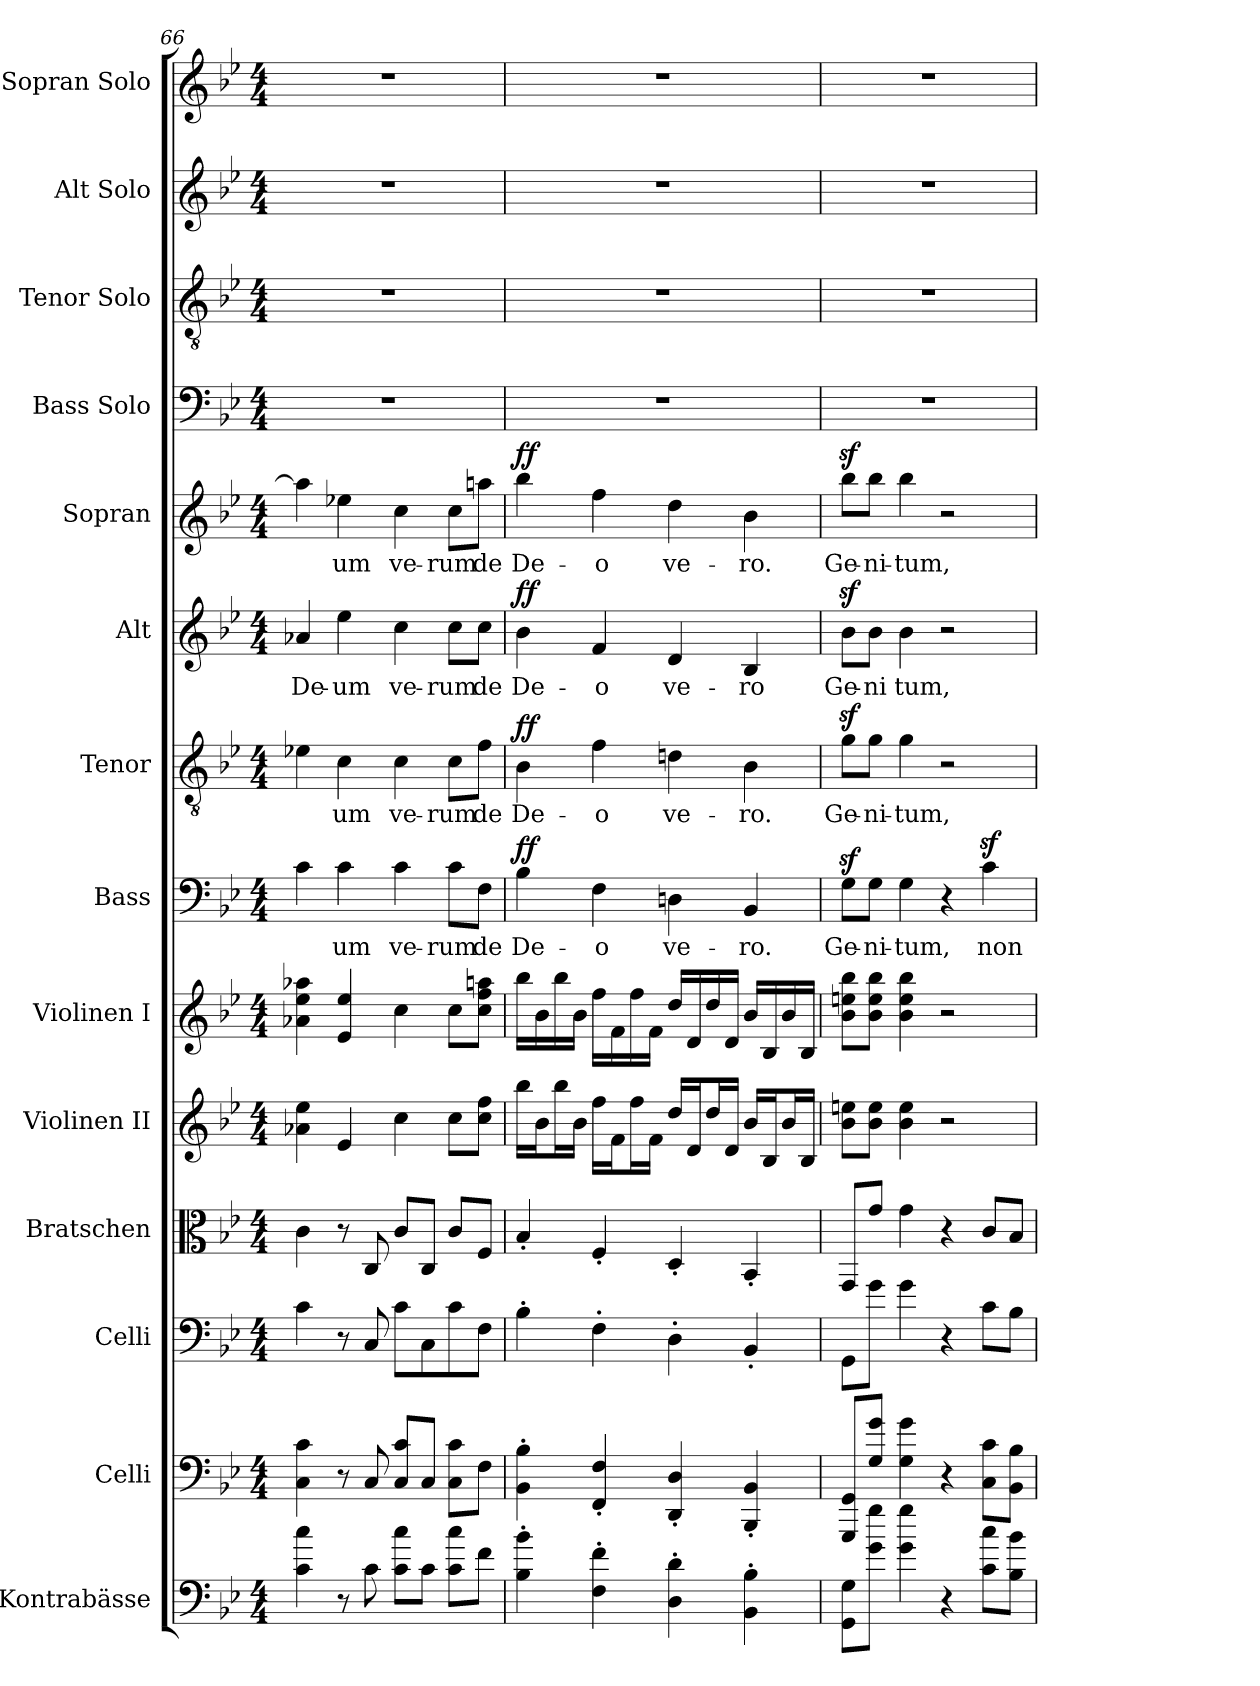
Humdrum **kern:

**kern	**kern	**kern	**kern	**kern	**kern	**kern	**text	**dynam	**kern	**text	**dynam	**kern	**text	**dynam	**kern	**text	**dynam	**kern	**kern	**kern	**kern
*part14	*part13	*part12	*part11	*part10	*part9	*part8	*part8	*part8	*part7	*part7	*part7	*part6	*part6	*part6	*part5	*part5	*part5	*part4	*part3	*part2	*part1
*staff14	*staff13	*staff12	*staff11	*staff10	*staff9	*staff8	*staff8	*staff8	*staff7	*staff7	*staff7	*staff6	*staff6	*staff6	*staff5	*staff5	*staff5	*staff4	*staff3	*staff2	*staff1
*I"Kontrabässe	*I"Celli	*I"Celli	*I"Bratschen	*I"Violinen II	*I"Violinen I	*I"Bass	*	*	*I"Tenor	*	*	*I"Alt	*	*	*I"Sopran	*	*	*I"Bass Solo	*I"Tenor Solo	*I"Alt Solo	*I"Sopran Solo
*	*I'Cl.	*	*	*	*I'Vl.	*I'B.	*	*	*I'T.	*	*	*I'A.	*	*	*I'S.	*	*	*I'B.S.	*I'T.S.	*I'A.S.	*I'S.S.
!!LO:PB:g=z
*clefF4	*clefF4	*clefF4	*clefC3	*clefG2	*clefG2	*clefF4	*	*	*clefGv2	*	*	*clefG2	*	*	*clefG2	*	*	*clefF4	*clefGv2	*clefG2	*clefG2
*ITrd7c12	*	*	*	*	*	*	*	*	*	*	*	*	*	*	*	*	*	*	*	*	*
*k[b-e-]	*k[b-e-]	*k[b-e-]	*k[b-e-]	*k[b-e-]	*k[b-e-]	*k[b-e-]	*	*	*k[b-e-]	*	*	*k[b-e-]	*	*	*k[b-e-]	*	*	*k[b-e-]	*k[b-e-]	*k[b-e-]	*k[b-e-]
*B-:	*B-:	*B-:	*B-:	*B-:	*B-:	*B-:	*	*	*B-:	*	*	*B-:	*	*	*B-:	*	*	*B-:	*B-:	*B-:	*B-:
*M4/4	*M4/4	*M4/4	*M4/4	*M4/4	*M4/4	*M4/4	*	*	*M4/4	*	*	*M4/4	*	*	*M4/4	*	*	*M4/4	*M4/4	*M4/4	*M4/4
=66	=66	=66	=66	=66	=66	=66	=66	=66	=66	=66	=66	=66	=66	=66	=66	=66	=66	=66	=66	=66	=66
!	!	!	!	!	!	!	!	!	!	!	!	!	!LO:LY:b	!	!	!	!	!	!	!	!
4C\ 4c\	4C\ 4c\	4c\	4c\	4a-X\ 4ee-\	4a-X\ 4ee-\ 4aa-X\	4c\	.	.	4e-X\	.	.	4a-X/	-De-	.	4aa-\]	.	.	1r	1r	1r	1r
!	!	!	!	!	!	!	!LO:LY:b	!	!	!LO:LY:b	!	!	!LO:LY:b	!	!	!LO:LY:b	!	!	!	!	!
8r	8r	8r	8r	4e-/	4e-/ 4ee-/	4c\	um	.	4c\	um	.	4ee-\	um	.	4ee-X\	um	.	.	.	.	.
8C\	8C/	8C/	8C/	.	.	.	.	.	.	.	.	.	.	.	.	.	.	.	.	.	.
!	!	!	!	!	!	!	!LO:LY:b	!	!	!LO:LY:b	!	!	!LO:LY:b	!	!	!LO:LY:b	!	!	!	!	!
8C\ 8c\L	8C/ 8c/L	8c\L	8c/L	4cc\	4cc\	4c\	-ve-	.	4c\	-ve-	.	4cc\	-ve-	.	4cc\	-ve-	.	.	.	.	.
8C\J	8C/J	8C\	8C/J	.	.	.	.	.	.	.	.	.	.	.	.	.	.	.	.	.	.
!	!	!	!	!	!	!	!LO:LY:b	!	!	!LO:LY:b	!	!	!LO:LY:b	!	!	!LO:LY:b	!	!	!	!	!
8C\ 8c\L	8C\ 8c\L	8c\	8c/L	8cc\L	8cc\L	8c\L	rum	.	8c\L	rum	.	8cc\L	rum	.	8cc\L	rum	.	.	.	.	.
!	!	!	!	!	!	!	!LO:LY:b	!	!	!LO:LY:b	!	!	!LO:LY:b	!	!	!LO:LY:b	!	!	!	!	!
8F\J	8F\J	8F\J	8F/J	8cc\ 8ff\J	8cc\ 8ff\ 8aan\J	8F\J	de	.	8f\J	de	.	8cc\J	de	.	8aan\J	de	.	.	.	.	.
=67	=67	=67	=67	=67	=67	=67	=67	=67	=67	=67	=67	=67	=67	=67	=67	=67	=67	=67	=67	=67	=67
!	!	!	!	!	!	!	!LO:LY:b	!LO:DY:a	!	!LO:LY:b	!LO:DY:a	!	!LO:LY:b	!LO:DY:a	!	!LO:LY:b	!LO:DY:a	!	!	!	!
4BB-\' 4B-\'	4BB-\' 4B-\'	4B-'\	4B-'/	16bb-\LL	16bb-\LL	4B-\	-De-	ff	4B-\	-De-	ff	4b-\	-De-	ff	4bb-\	-De-	ff	1r	1r	1r	1r
.	.	.	.	16b-\J	16b-\	.	.	.	.	.	.	.	.	.	.	.	.	.	.	.	.
.	.	.	.	16bb-\L	16bb-\	.	.	.	.	.	.	.	.	.	.	.	.	.	.	.	.
.	.	.	.	16b-\JJ	16b-\JJ	.	.	.	.	.	.	.	.	.	.	.	.	.	.	.	.
!	!	!	!	!	!	!	!LO:LY:b	!	!	!LO:LY:b	!	!	!LO:LY:b	!	!	!LO:LY:b	!	!	!	!	!
4FF\' 4F\'	4FF/' 4F/'	4F'\	4F'/	16ff\LL	16ff\LL	4F\	o	.	4f\	o	.	4f/	o	.	4ff\	o	.	.	.	.	.
.	.	.	.	16f\J	16f\	.	.	.	.	.	.	.	.	.	.	.	.	.	.	.	.
.	.	.	.	16ff\L	16ff\	.	.	.	.	.	.	.	.	.	.	.	.	.	.	.	.
.	.	.	.	16f\JJ	16f\JJ	.	.	.	.	.	.	.	.	.	.	.	.	.	.	.	.
!	!	!	!	!	!	!	!LO:LY:b	!	!	!LO:LY:b	!	!	!LO:LY:b	!	!	!LO:LY:b	!	!	!	!	!
4DD\' 4D\'	4DD/' 4D/'	4D'\	4D'/	16dd/LL	16dd/LL	4Dn\	-ve-	.	4dn\	-ve-	.	4d/	-ve-	.	4dd\	-ve-	.	.	.	.	.
.	.	.	.	16d/J	16d/	.	.	.	.	.	.	.	.	.	.	.	.	.	.	.	.
.	.	.	.	16dd/L	16dd/	.	.	.	.	.	.	.	.	.	.	.	.	.	.	.	.
.	.	.	.	16d/JJ	16d/JJ	.	.	.	.	.	.	.	.	.	.	.	.	.	.	.	.
!	!	!	!	!	!	!	!LO:LY:b	!	!	!LO:LY:b	!	!	!LO:LY:b	!	!	!LO:LY:b	!	!	!	!	!
4BBB-\' 4BB-\'	4BBB-/' 4BB-/'	4BB-'/	4BB-'/	16b-/LL	16b-/LL	4BB-/	ro.	.	4B-\	ro.	.	4B-/	ro	.	4b-\	ro.	.	.	.	.	.
.	.	.	.	16B-/J	16B-/	.	.	.	.	.	.	.	.	.	.	.	.	.	.	.	.
.	.	.	.	16b-/L	16b-/	.	.	.	.	.	.	.	.	.	.	.	.	.	.	.	.
.	.	.	.	16B-/JJ	16B-/JJ	.	.	.	.	.	.	.	.	.	.	.	.	.	.	.	.
=68	=68	=68	=68	=68	=68	=68	=68	=68	=68	=68	=68	=68	=68	=68	=68	=68	=68	=68	=68	=68	=68
!	!	!	!	!	!	!	!LO:LY:b	!	!	!LO:LY:b	!	!	!LO:LY:b	!	!	!LO:LY:b	!	!	!	!	!
8GGG\ 8GG\L	8GGG/ 8GG/L	8GG\L	8GG/L	8b-\ 8een\L	8b-\ 8een\ 8bb-\L	8Gz>\L	-Ge-	.	8gz>\L	-Ge-	.	8b-z>\L	Ge-	.	8bb-z>\L	-Ge-	.	1r	1r	1r	1r
!	!	!	!	!	!	!	!LO:LY:b	!	!	!LO:LY:b	!	!	!LO:LY:b	!	!	!LO:LY:b	!	!	!	!	!
8G\ 8g\J	8G/ 8g/J	8g\J	8g/J	8b-\ 8ee\J	8b-\ 8ee\ 8bb-\J	8G\J	-ni-	.	8g\J	-ni-	.	8b-\J	-ni	.	8bb-\J	-ni-	.	.	.	.	.
!	!	!	!	!	!	!	!LO:LY:b	!	!	!LO:LY:b	!	!	!LO:LY:b	!	!	!LO:LY:b	!	!	!	!	!
4G\ 4g\	4G\ 4g\	4g\	4g\	4b-\ 4ee\	4b-\ 4ee\ 4bb-\	4G\	tum,	.	4g\	tum,	.	4b-\	tum,	.	4bb-\	tum,	.	.	.	.	.
4r	4r	4r	4r	2r	2r	4r	.	.	2r	.	.	2r	.	.	2r	.	.	.	.	.	.
!	!	!	!	!	!	!	!LO:LY:b	!	!	!	!	!	!	!	!	!	!	!	!	!	!
8C\ 8c\L	8C\ 8c\L	8c\L	8c/L	.	.	4cz>\	non	.	.	.	.	.	.	.	.	.	.	.	.	.	.
8BB-\ 8B-\J	8BB-\ 8B-\J	8B-\J	8B-/J	.	.	.	.	.	.	.	.	.	.	.	.	.	.	.	.	.	.
=	=	=	=	=	=	=	=	=	=	=	=	=	=	=	=	=	=	=	=	=	=
*-	*-	*-	*-	*-	*-	*-	*-	*-	*-	*-	*-	*-	*-	*-	*-	*-	*-	*-	*-	*-	*-
